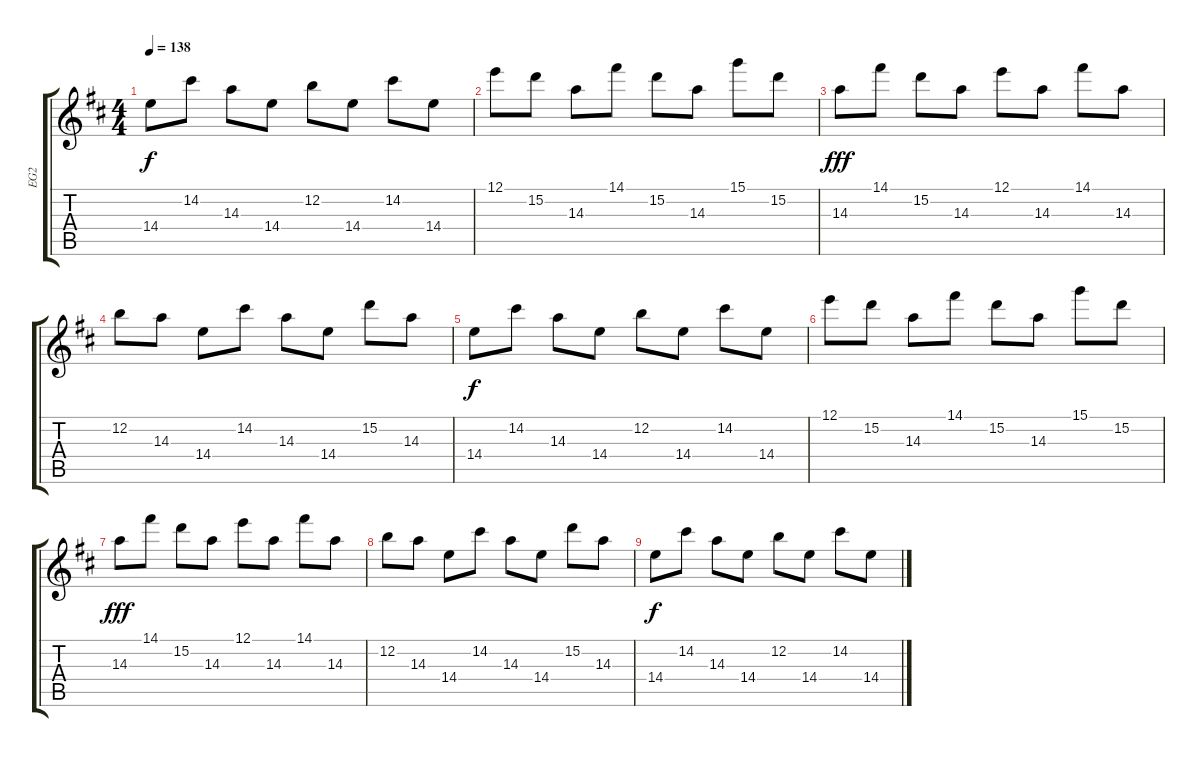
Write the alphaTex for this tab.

\track ("EG2" "EG2") {instrument distortionguitar}
\staff {score tabs}
\tuning (E4 B3 G3 D3 A2 E2) {hide}
\ts (4 4)
\tempo 138
\clef g2
\ks d
14.4.8{dy f} 14.2.8 14.3.8 14.4.8 12.2.8 14.4.8 14.2.8 14.4.8 |
12.1.8 15.2.8 14.3.8 14.1.8 15.2.8 14.3.8 15.1.8 15.2.8 |
14.3.8{dy fff} 14.1.8 15.2.8 14.3.8 12.1.8 14.3.8 14.1.8 14.3.8 |
12.2.8 14.3.8 14.4.8 14.2.8 14.3.8 14.4.8 15.2.8 14.3.8 |
14.4.8{dy f} 14.2.8 14.3.8 14.4.8 12.2.8 14.4.8 14.2.8 14.4.8 |
12.1.8 15.2.8 14.3.8 14.1.8 15.2.8 14.3.8 15.1.8 15.2.8 |
14.3.8{dy fff} 14.1.8 15.2.8 14.3.8 12.1.8 14.3.8 14.1.8 14.3.8 |
12.2.8 14.3.8 14.4.8 14.2.8 14.3.8 14.4.8 15.2.8 14.3.8 |
14.4.8{dy f} 14.2.8 14.3.8 14.4.8 12.2.8 14.4.8 14.2.8 14.4.8
